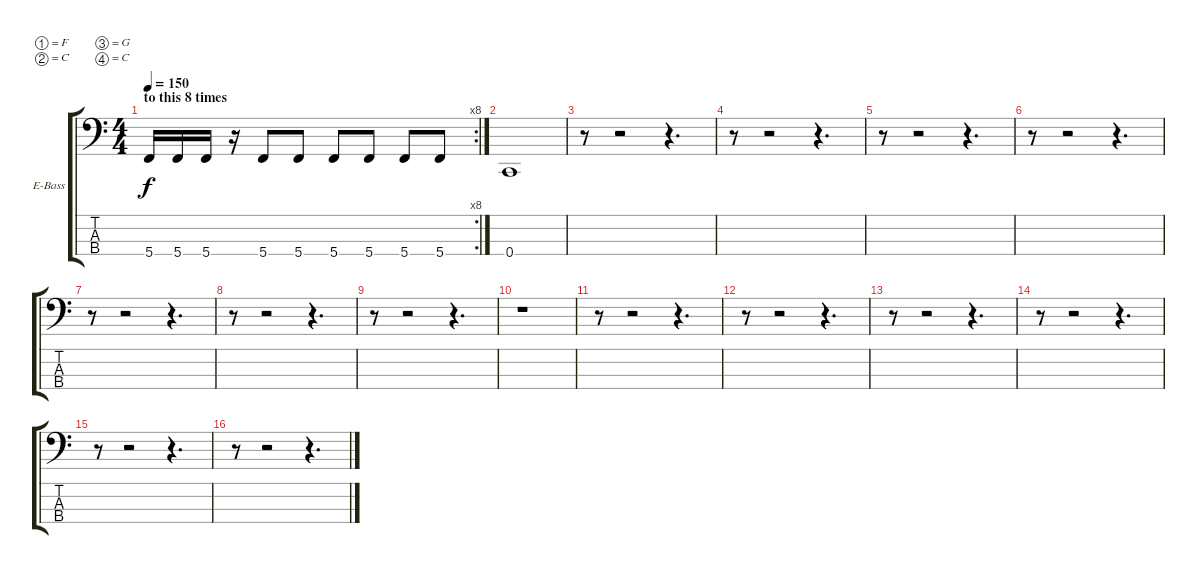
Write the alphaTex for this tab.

\bracketExtendMode groupsimilarinstruments
\firstSystemTrackNameOrientation horizontal
\otherSystemsTrackNameOrientation horizontal
\track ("Jay" "E-Bass") {solo instrument electricbassfinger}
\staff {score tabs}
\tuning (F2 C2 G1 C1)
\rc 8
\ts (4 4)
\section ("" "to this 8 times")
\tempo 150
\clef f4
\ks c
5.4.16{dy f} 5.4.16 5.4.16 r.16 5.4.8 5.4.8 5.4.8 5.4.8 5.4.8 5.4.8 |
0.4.1 |
r.8 r.2 r.4{d} |
r.8 r.2 r.4{d} |
r.8 r.2 r.4{d} |
r.8 r.2 r.4{d} |
r.8 r.2 r.4{d} |
r.8 r.2 r.4{d} |
r.8 r.2 r.4{d} |
r.1 |
r.8 r.2 r.4{d} |
r.8 r.2 r.4{d} |
r.8 r.2 r.4{d} |
r.8 r.2 r.4{d} |
r.8 r.2 r.4{d} |
r.8 r.2 r.4{d}
